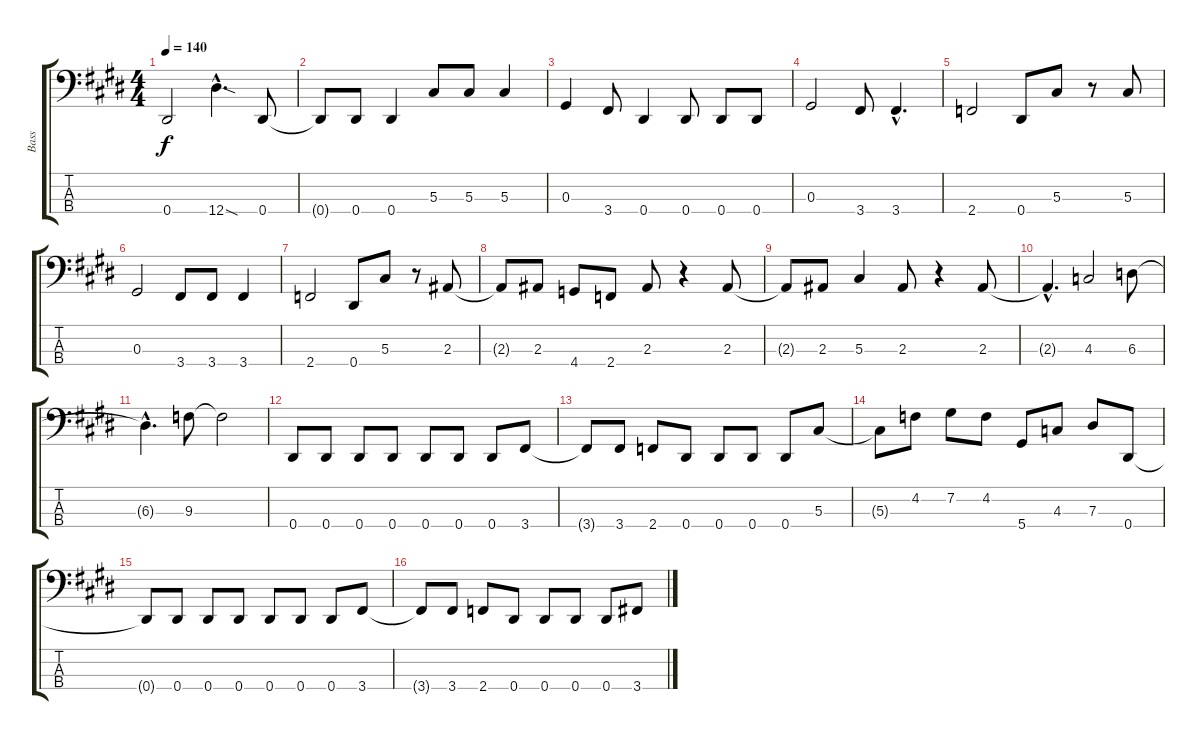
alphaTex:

\track ("Bass" "Bass") {instrument electricbasspick}
\staff {score tabs}
\tuning (Gb2 Db2 Ab1 Eb1) {hide}
\ts (4 4)
\tempo 140
\clef f4
\ks e
0.4{t}.2{dy f} 12.4{sod hac}.4{d} 0.4.8 |
0.4{t}.8 0.4.8 0.4.4 5.3.8 5.3.8 5.3.4 |
0.3.4 3.4.8 0.4.4 0.4.8 0.4.8 0.4.8 |
0.3.2 3.4.8 3.4{hac}.4{d} |
2.4.2 0.4.8 5.3.8 r.8 5.3.8 |
0.3.2 3.4.8 3.4.8 3.4.4 |
2.4.2 0.4.8 5.3.8 r.8 2.3.8 |
2.3{t}.8 2.3.8 4.4.8 2.4.8 2.3.8 r.4 2.3.8 |
2.3{t}.8 2.3.8 5.3.4 2.3.8 r.4 2.3.8 |
2.3{hac t}.4{d} 4.3.2 6.3.8 |
6.3{hac t}.4{d} 9.3.8 9.3{t}.2 |
0.4.8 0.4.8 0.4.8 0.4.8 0.4.8 0.4.8 0.4.8 3.4.8 |
3.4{t}.8 3.4.8 2.4.8 0.4.8 0.4.8 0.4.8 0.4.8 5.3.8 |
5.3{t}.8 4.2.8 7.2.8 4.2.8 5.4.8 4.3.8 7.3.8 0.4.8 |
0.4{t}.8 0.4.8 0.4.8 0.4.8 0.4.8 0.4.8 0.4.8 3.4.8 |
3.4{t}.8 3.4.8 2.4.8 0.4.8 0.4.8 0.4.8 0.4.8 3.4.8
